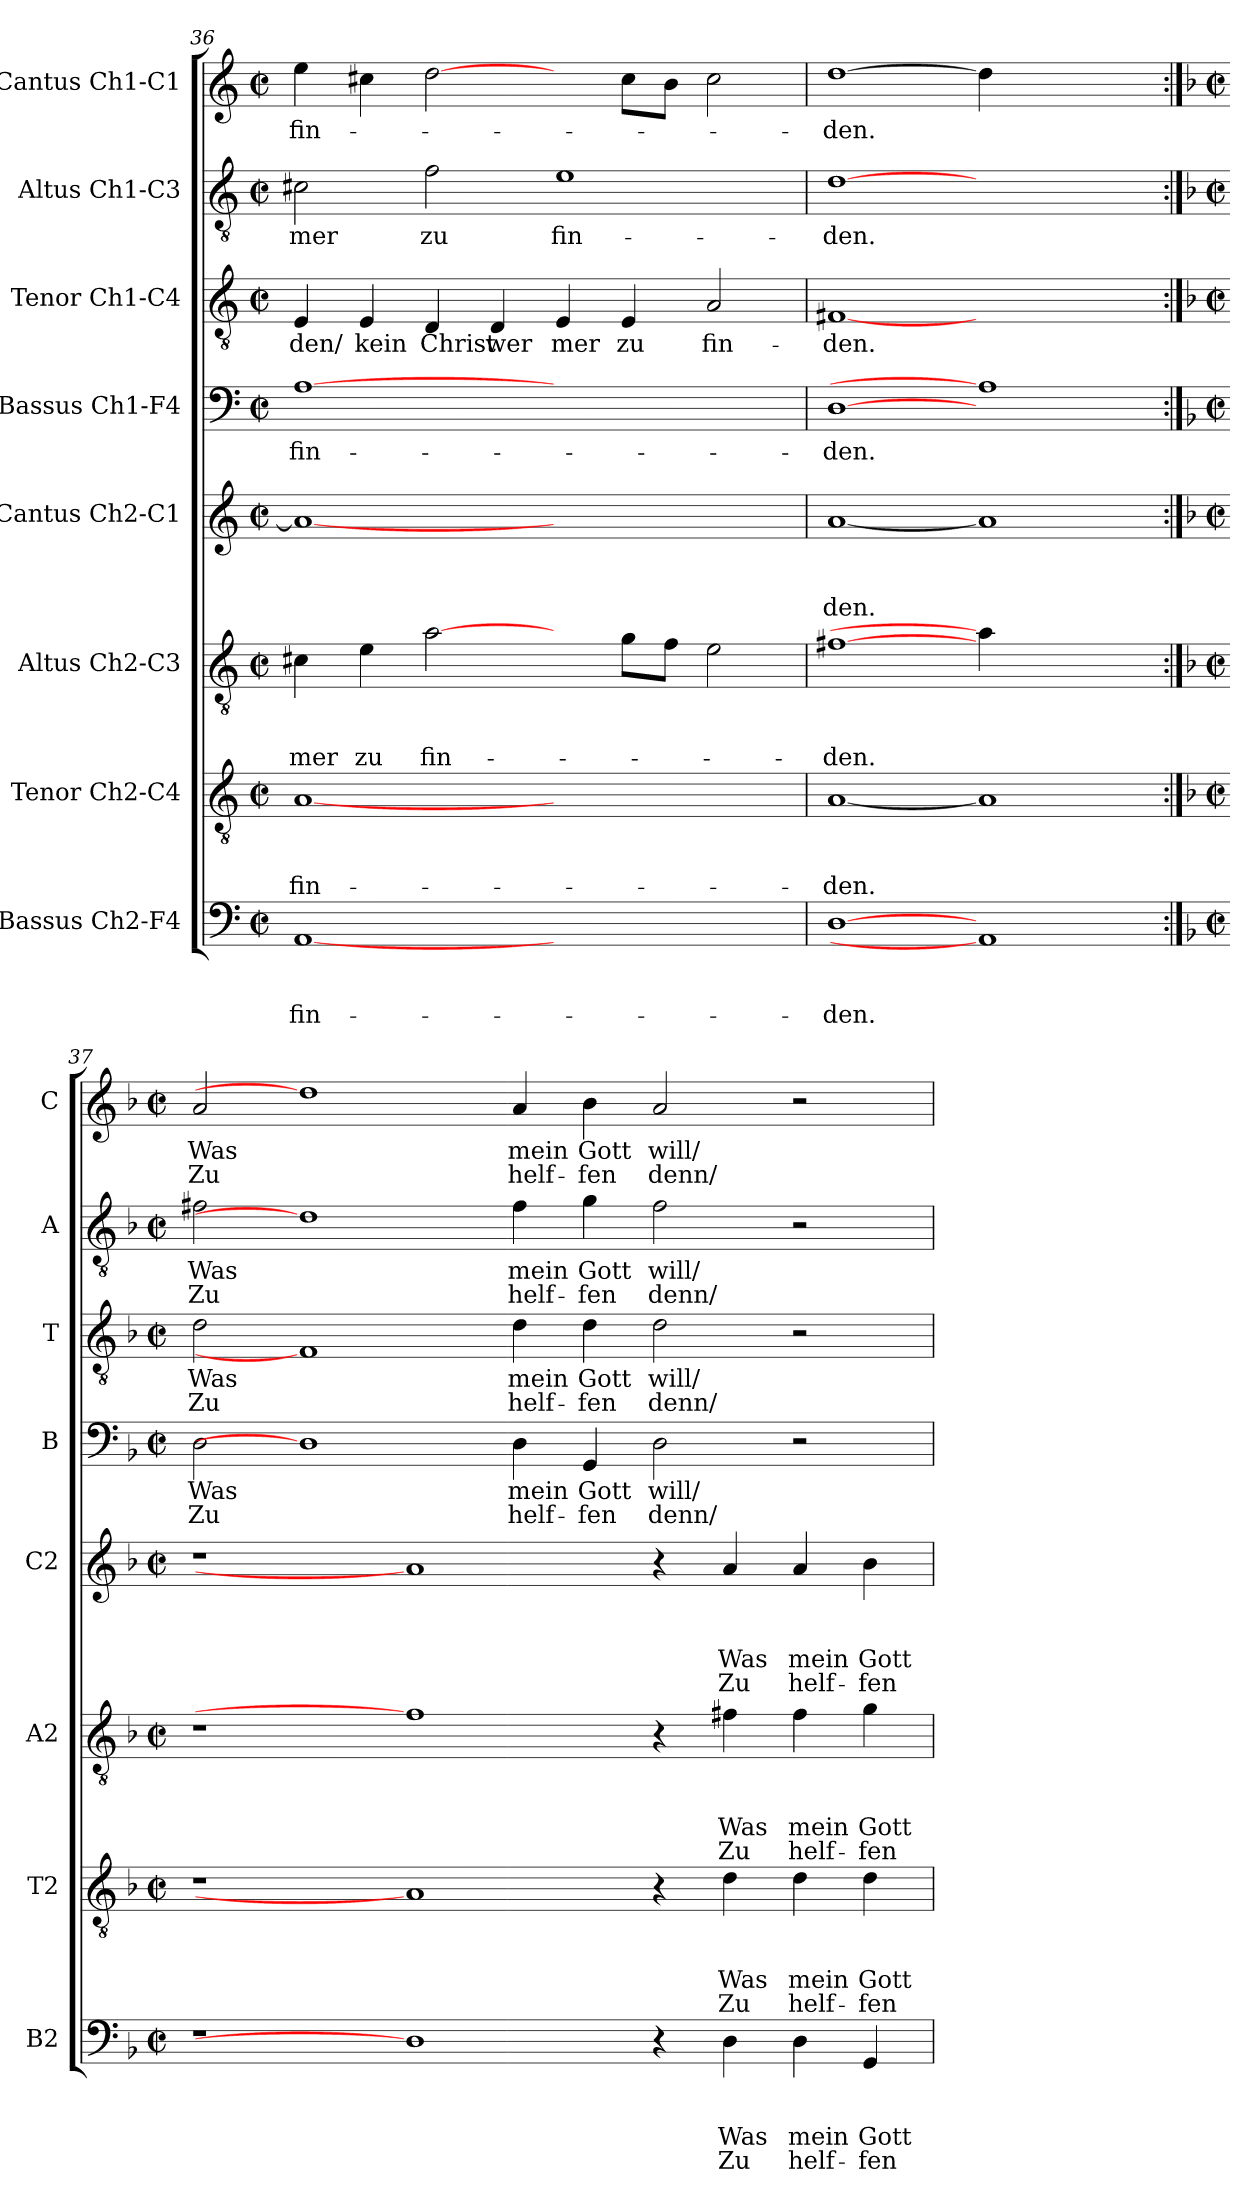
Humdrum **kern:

**kern	**text	**text	**text	**text	**kern	**text	**text	**text	**text	**kern	**text	**text	**text	**text	**kern	**text	**text	**text	**text	**kern	**text	**text	**kern	**text	**text	**kern	**text	**text	**kern	**text	**text
*part8	*part8	*part8	*part8	*part8	*part7	*part7	*part7	*part7	*part7	*part6	*part6	*part6	*part6	*part6	*part5	*part5	*part5	*part5	*part5	*part4	*part4	*part4	*part3	*part3	*part3	*part2	*part2	*part2	*part1	*part1	*part1
*staff8	*staff8	*staff8	*staff8	*staff8	*staff7	*staff7	*staff7	*staff7	*staff7	*staff6	*staff6	*staff6	*staff6	*staff6	*staff5	*staff5	*staff5	*staff5	*staff5	*staff4	*staff4	*staff4	*staff3	*staff3	*staff3	*staff2	*staff2	*staff2	*staff1	*staff1	*staff1
*I"Bassus Ch2-F4	*	*	*	*	*I"Tenor Ch2-C4	*	*	*	*	*I"Altus Ch2-C3	*	*	*	*	*I"Cantus Ch2-C1	*	*	*	*	*I"Bassus Ch1-F4	*	*	*I"Tenor Ch1-C4	*	*	*I"Altus Ch1-C3	*	*	*I"Cantus Ch1-C1	*	*
*I'B2	*	*	*	*	*I'T2	*	*	*	*	*I'A2	*	*	*	*	*I'C2	*	*	*	*	*I'B	*	*	*I'T	*	*	*I'A	*	*	*I'C	*	*
*clefF4	*	*	*	*	*clefGv2	*	*	*	*	*clefGv2	*	*	*	*	*clefG2	*	*	*	*	*clefF4	*	*	*clefGv2	*	*	*clefGv2	*	*	*clefG2	*	*
*k[]	*	*	*	*	*k[]	*	*	*	*	*k[]	*	*	*	*	*k[]	*	*	*	*	*k[]	*	*	*k[]	*	*	*k[]	*	*	*k[]	*	*
*C:	*	*	*	*	*C:	*	*	*	*	*C:	*	*	*	*	*C:	*	*	*	*	*C:	*	*	*C:	*	*	*C:	*	*	*C:	*	*
*M2/2	*	*	*	*	*M2/2	*	*	*	*	*M2/2	*	*	*	*	*M2/2	*	*	*	*	*M2/2	*	*	*M2/2	*	*	*M2/2	*	*	*M2/2	*	*
*met(c|)	*	*	*	*	*met(c|)	*	*	*	*	*met(c|)	*	*	*	*	*met(c|)	*	*	*	*	*met(c|)	*	*	*met(c|)	*	*	*met(c|)	*	*	*met(c|)	*	*
=36	=36	=36	=36	=36	=36	=36	=36	=36	=36	=36	=36	=36	=36	=36	=36	=36	=36	=36	=36	=36	=36	=36	=36	=36	=36	=36	=36	=36	=36	=36	=36
!	!	!	!LO:LY:b	!	!	!	!	!LO:LY:b	!	!	!	!	!LO:LY:b	!	!	!	!	!	!	!	!LO:LY:b	!	!	!LO:LY:b	!	!	!LO:LY:b	!	!	!LO:LY:b	!
[1AA	.	.	fin-	.	[1A	.	.	fin-	.	4c#X\	.	.	mer	.	1a_	.	.	.	.	[1A	fin-	.	4E/	-den/	.	2c#X\	mer	.	4ee\	fin-	.
!	!	!	!	!	!	!	!	!	!	!	!	!	!LO:LY:b	!	!	!	!	!	!	!	!	!	!	!LO:LY:b	!	!	!	!	!	!	!
.	.	.	.	.	.	.	.	.	.	4e\	.	.	zu	.	.	.	.	.	.	.	.	.	4E/	kein	.	.	.	.	4cc#X\	.	.
!	!	!	!	!	!	!	!	!	!	!	!	!	!LO:LY:b	!	!	!	!	!	!	!	!	!	!	!LO:LY:b	!	!	!LO:LY:b	!	!	!	!
.	.	.	.	.	.	.	.	.	.	[2a\	.	.	fin-	.	.	.	.	.	.	.	.	.	4D/	Christ	.	2f\	zu	.	[2dd\	.	.
!	!	!	!	!	!	!	!	!	!	!	!	!	!	!	!	!	!	!	!	!	!	!	!	!LO:LY:b	!	!	!	!	!	!	!
.	.	.	.	.	.	.	.	.	.	.	.	.	.	.	.	.	.	.	.	.	.	.	4D/	wer	.	.	.	.	.	.	.
!	!	!	!	!	!	!	!	!	!	!	!	!	!	!	!	!	!	!	!	!	!	!	!	!LO:LY:b	!	!	!LO:LY:b	!	!	!	!
1ryy	.	.	.	.	1ryy	.	.	.	.	4ryy	.	.	.	.	1ryy	.	.	.	.	1ryy	.	.	4E/	mer	.	1e	fin-	.	4ryy	.	.
!	!	!	!	!	!	!	!	!	!	!	!	!	!	!	!	!	!	!	!	!	!	!	!	!LO:LY:b	!	!	!	!	!	!	!
.	.	.	.	.	.	.	.	.	.	8g\L	.	.	.	.	.	.	.	.	.	.	.	.	4E/	zu	.	.	.	.	8cc#\L	.	.
.	.	.	.	.	.	.	.	.	.	8f\J	.	.	.	.	.	.	.	.	.	.	.	.	.	.	.	.	.	.	8b\J	.	.
!	!	!	!	!	!	!	!	!	!	!	!	!	!	!	!	!	!	!	!	!	!	!	!	!LO:LY:b	!	!	!	!	!	!	!
.	.	.	.	.	.	.	.	.	.	2e\	.	.	.	.	.	.	.	.	.	.	.	.	2A/	fin-	.	.	.	.	2cc#\	.	.
=37	=37	=37	=37	=37	=37	=37	=37	=37	=37	=37	=37	=37	=37	=37	=37	=37	=37	=37	=37	=37	=37	=37	=37	=37	=37	=37	=37	=37	=37	=37	=37
!	!	!	!LO:LY:b	!	!	!	!	!LO:LY:b	!	!	!	!	!LO:LY:b	!	!	!	!	!LO:LY:b	!	!	!LO:LY:b	!	!	!LO:LY:b	!	!	!LO:LY:b	!	!	!LO:LY:b	!
[1D	.	.	-den.	.	[1A	.	.	-den.	.	[1f#X	.	.	-den.	.	[1a	.	.	-den.	.	[1D	-den.	.	[1F#X	-den.	.	[1d	-den.	.	[1dd	-den.	.
1AA]	.	.	.	.	1A]	.	.	.	.	4a\]	.	.	.	.	1a]	.	.	.	.	1A]	.	.	1ryy	.	.	1ryy	.	.	4dd\]	.	.
.	.	.	.	.	.	.	.	.	.	2.ryy	.	.	.	.	.	.	.	.	.	.	.	.	.	.	.	.	.	.	2.ryy	.	.
!!LO:PB:g=z
=37X2:|!	=37X2:|!	=37X2:|!	=37X2:|!	=37X2:|!	=37X2:|!	=37X2:|!	=37X2:|!	=37X2:|!	=37X2:|!	=37X2:|!	=37X2:|!	=37X2:|!	=37X2:|!	=37X2:|!	=37X2:|!	=37X2:|!	=37X2:|!	=37X2:|!	=37X2:|!	=37X2:|!	=37X2:|!	=37X2:|!	=37X2:|!	=37X2:|!	=37X2:|!	=37X2:|!	=37X2:|!	=37X2:|!	=37X2:|!	=37X2:|!	=37X2:|!
*k[b-]	*	*	*	*	*k[b-]	*	*	*	*	*k[b-]	*	*	*	*	*k[b-]	*	*	*	*	*k[b-]	*	*	*k[b-]	*	*	*k[b-]	*	*	*k[b-]	*	*
*F:	*	*	*	*	*F:	*	*	*	*	*F:	*	*	*	*	*F:	*	*	*	*	*F:	*	*	*F:	*	*	*F:	*	*	*F:	*	*
*M2/2	*	*	*	*	*M2/2	*	*	*	*	*M2/2	*	*	*	*	*M2/2	*	*	*	*	*M2/2	*	*	*M2/2	*	*	*M2/2	*	*	*M2/2	*	*
*met(c|)	*	*	*	*	*met(c|)	*	*	*	*	*met(c|)	*	*	*	*	*met(c|)	*	*	*	*	*met(c|)	*	*	*met(c|)	*	*	*met(c|)	*	*	*met(c|)	*	*
!	!	!	!	!	!	!	!	!	!	!	!	!	!	!	!	!	!	!	!	!	!LO:LY:b	!LO:LY:b	!	!LO:LY:b	!LO:LY:b	!	!LO:LY:b	!LO:LY:b	!	!LO:LY:b	!LO:LY:b
1r	.	.	.	.	1r	.	.	.	.	1r	.	.	.	.	1r	.	.	.	.	2D\	Was	Zu	2d\	Was	Zu	2f#X\	Was	Zu	2a/	Was	Zu
.	.	.	.	.	.	.	.	.	.	.	.	.	.	.	.	.	.	.	.	1D]	.	.	1F#]	.	.	1d]	.	.	1dd]	.	.
1D]	.	.	.	.	1A]	.	.	.	.	1f#]	.	.	.	.	1a]	.	.	.	.	.	.	.	.	.	.	.	.	.	.	.	.
!	!	!	!	!	!	!	!	!	!	!	!	!	!	!	!	!	!	!	!	!	!LO:LY:b	!LO:LY:b	!	!LO:LY:b	!LO:LY:b	!	!LO:LY:b	!LO:LY:b	!	!LO:LY:b	!LO:LY:b
.	.	.	.	.	.	.	.	.	.	.	.	.	.	.	.	.	.	.	.	4D\	mein	helf-	4d\	mein	helf-	4f#\	mein	helf-	4a/	mein	helf-
!	!	!	!	!	!	!	!	!	!	!	!	!	!	!	!	!	!	!	!	!	!LO:LY:b	!LO:LY:b	!	!LO:LY:b	!LO:LY:b	!	!LO:LY:b	!LO:LY:b	!	!LO:LY:b	!LO:LY:b
.	.	.	.	.	.	.	.	.	.	.	.	.	.	.	.	.	.	.	.	4GG/	Gott	-fen	4d\	Gott	-fen	4g\	Gott	-fen	4b-\	Gott	-fen
!	!	!	!	!	!	!	!	!	!	!	!	!	!	!	!	!	!	!	!	!	!LO:LY:b	!LO:LY:b	!	!LO:LY:b	!LO:LY:b	!	!LO:LY:b	!LO:LY:b	!	!LO:LY:b	!LO:LY:b
4r	.	.	.	.	4r	.	.	.	.	4r	.	.	.	.	4r	.	.	.	.	2D\	will/	denn/	2d\	will/	denn/	2f#\	will/	denn/	2a/	will/	denn/
!	!	!	!LO:LY:b	!LO:LY:b	!	!	!	!LO:LY:b	!LO:LY:b	!	!	!	!LO:LY:b	!LO:LY:b	!	!	!	!LO:LY:b	!LO:LY:b	!	!	!	!	!	!	!	!	!	!	!	!
4D\	.	.	Was	Zu	4d\	.	.	Was	Zu	4f#X\	.	.	Was	Zu	4a/	.	.	Was	Zu	.	.	.	.	.	.	.	.	.	.	.	.
!	!	!	!LO:LY:b	!LO:LY:b	!	!	!	!LO:LY:b	!LO:LY:b	!	!	!	!LO:LY:b	!LO:LY:b	!	!	!	!LO:LY:b	!LO:LY:b	!	!	!	!	!	!	!	!	!	!	!	!
4D\	.	.	mein	helf-	4d\	.	.	mein	helf-	4f#\	.	.	mein	helf-	4a/	.	.	mein	helf-	2r	.	.	2r	.	.	2r	.	.	2r	.	.
!	!	!	!LO:LY:b	!LO:LY:b	!	!	!	!LO:LY:b	!LO:LY:b	!	!	!	!LO:LY:b	!LO:LY:b	!	!	!	!LO:LY:b	!LO:LY:b	!	!	!	!	!	!	!	!	!	!	!	!
4GG/	.	.	Gott	-fen	4d\	.	.	Gott	-fen	4g\	.	.	Gott	-fen	4b-\	.	.	Gott	-fen	.	.	.	.	.	.	.	.	.	.	.	.
=	=	=	=	=	=	=	=	=	=	=	=	=	=	=	=	=	=	=	=	=	=	=	=	=	=	=	=	=	=	=	=
*-	*-	*-	*-	*-	*-	*-	*-	*-	*-	*-	*-	*-	*-	*-	*-	*-	*-	*-	*-	*-	*-	*-	*-	*-	*-	*-	*-	*-	*-	*-	*-
